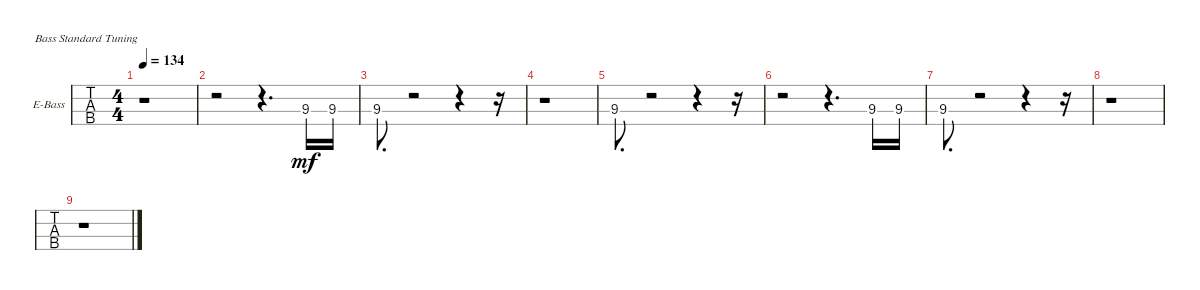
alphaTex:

\bracketExtendMode groupsimilarinstruments
\firstSystemTrackNameOrientation horizontal
\otherSystemsTrackNameOrientation horizontal
\track ("Bass" "E-Bass") {instrument electricbassfinger}
\staff {tabs}
\tuning (G2 D2 A1 E1)
\ts (4 4)
\tempo 134
\clef f4
\ks c
r.1{dy mf} |
r.2 r.4{d} 9.3.16 9.3.16 |
9.3.8{d} r.2 r.4 r.16 |
r.1 |
9.3.8{d} r.2 r.4 r.16 |
r.2 r.4{d} 9.3.16 9.3.16 |
9.3.8{d} r.2 r.4 r.16 |
r.1 |
r.1
